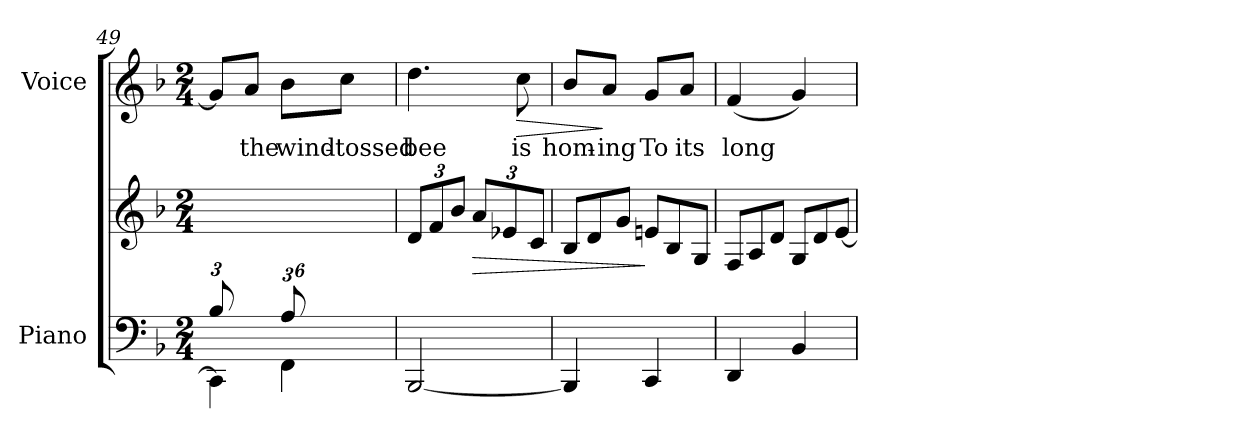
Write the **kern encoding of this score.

**kern	**kern	**dynam	**kern	**text	**dynam
*part2	*part2	*part2	*part1	*part1	*part1
*staff3	*staff2	*staff2/3	*staff1	*staff1	*staff1
*I"Piano	*	*	*I"Voice	*	*
*I'Pno	*	*	*	*	*
*clefF4	*clefG2	*	*clefG2	*	*
*k[b-]	*k[b-]	*	*k[b-]	*	*
*M2/4	*M2/4	*	*M2/4	*	*
*Xbrackettup	*	*	*	*	*
=49	=49	=49	=49	=49	=49
*^	*	*	*	*	*
(>12B-/L	4CC\]	12ryy	.	8g/L]	.	.
6ryy	.	12e\	.	.	.	.
!	!	!	!	!	!LO:LY:b	!
.	.	.	.	8a/J	the	.
.	.	12g\J)	.	.	.	.
!	!	!	!	!	!LO:LY:b	!
(>12A/L	4FF\	12ryy	.	8b-\L	wind-	.
6ryy	.	12e-X\	.	.	.	.
!	!	!	!	!	!LO:LY:b	!
.	.	.	.	8cc\J	-tossed	.
.	.	12f\J)	.	.	.	.
*v	*v	*	*	*	*	*
!!LO:LB:g=z
=50	=50	=50	=50	=50	=50
*	*Xbrackettup	*	*	*	*
!	!	!	!	!LO:LY:b	!
[2BBB-/	12d/L	.	4.dd\	bee	.
.	12f/	.	.	.	.
.	12b-/J	.	.	.	.
!	!	!LO:HP:b	!	!	!
.	12a/L	>	.	.	.
.	12e-X/	.	.	.	.
!	!	!	!	!LO:LY:b	!LO:HP:b
.	.	.	8cc\	is	>
.	12c/J	.	.	.	.
=51	=51	=51	=51	=51	=51
*	*Xtuplet	*	*	*	*
!	!	!	!	!LO:LY:b	!
4BBB-/]	12B-/L	.	8b-/L	hom-	.
.	12d/	.	.	.	.
!	!	!	!	!LO:LY:b	!
.	.	.	8a/J	-ing	]
.	12g/J	.	.	.	.
!	!	!	!	!LO:LY:b	!
4CC/	12en/L	]	8g/L	To	.
.	12B-/	.	.	.	.
!	!	!	!	!LO:LY:b	!
.	.	.	8a/J	its	.
.	12G/J	.	.	.	.
=52	=52	=52	=52	=52	=52
!	!	!	!	!LO:LY:b	!
4DD/	12F/L	.	(<4f/	long	.
.	12A/	.	.	.	.
.	12d/J	.	.	.	.
4BB-/	12G/L	.	4g/)	.	.
.	12d/	.	.	.	.
.	[12e/J	.	.	.	.
=	=	=	=	=	=
*-	*-	*-	*-	*-	*-
